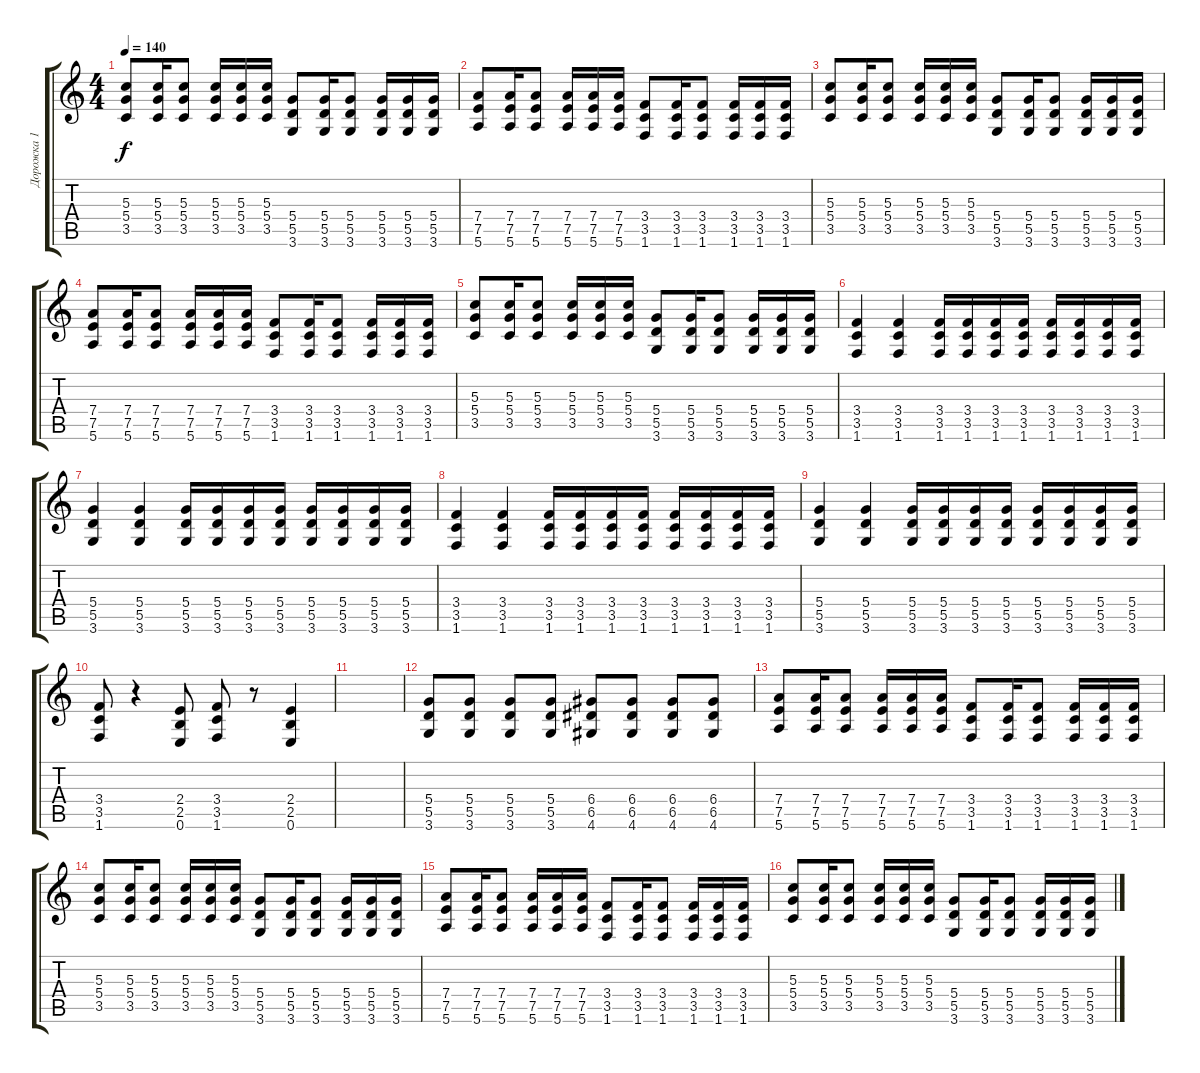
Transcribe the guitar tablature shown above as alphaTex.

\track ("Дорожка 1" "Дорожка 1") {instrument distortionguitar}
\staff {score tabs}
\tuning (E4 B3 G3 D3 A2 E2) {hide}
\ts (4 4)
\tempo 140
\clef g2
\ks c
(5.3 5.4 3.5).8{dy f} (5.3 5.4 3.5).16 (5.3 5.4 3.5).8 (5.3 5.4 3.5).16 (5.3 5.4 3.5).16 (5.3 5.4 3.5).16 (5.4 5.5 3.6).8 (5.4 5.5 3.6).16 (5.4 5.5 3.6).8 (5.4 5.5 3.6).16 (5.4 5.5 3.6).16 (5.4 5.5 3.6).16 |
(7.4 7.5 5.6).8 (7.4 7.5 5.6).16 (7.4 7.5 5.6).8 (7.4 7.5 5.6).16 (7.4 7.5 5.6).16 (7.4 7.5 5.6).16 (3.4 3.5 1.6).8 (3.4 3.5 1.6).16 (3.4 3.5 1.6).8 (3.4 3.5 1.6).16 (3.4 3.5 1.6).16 (3.4 3.5 1.6).16 |
(5.3 5.4 3.5).8 (5.3 5.4 3.5).16 (5.3 5.4 3.5).8 (5.3 5.4 3.5).16 (5.3 5.4 3.5).16 (5.3 5.4 3.5).16 (5.4 5.5 3.6).8 (5.4 5.5 3.6).16 (5.4 5.5 3.6).8 (5.4 5.5 3.6).16 (5.4 5.5 3.6).16 (5.4 5.5 3.6).16 |
(7.4 7.5 5.6).8 (7.4 7.5 5.6).16 (7.4 7.5 5.6).8 (7.4 7.5 5.6).16 (7.4 7.5 5.6).16 (7.4 7.5 5.6).16 (3.4 3.5 1.6).8 (3.4 3.5 1.6).16 (3.4 3.5 1.6).8 (3.4 3.5 1.6).16 (3.4 3.5 1.6).16 (3.4 3.5 1.6).16 |
(5.3 5.4 3.5).8 (5.3 5.4 3.5).16 (5.3 5.4 3.5).8 (5.3 5.4 3.5).16 (5.3 5.4 3.5).16 (5.3 5.4 3.5).16 (5.4 5.5 3.6).8 (5.4 5.5 3.6).16 (5.4 5.5 3.6).8 (5.4 5.5 3.6).16 (5.4 5.5 3.6).16 (5.4 5.5 3.6).16 |
(3.4 3.5 1.6).4 (3.4 3.5 1.6).4 (3.4 3.5 1.6).16 (3.4 3.5 1.6).16 (3.4 3.5 1.6).16 (3.4 3.5 1.6).16 (3.4 3.5 1.6).16 (3.4 3.5 1.6).16 (3.4 3.5 1.6).16 (3.4 3.5 1.6).16 |
(5.4 5.5 3.6).4 (5.4 5.5 3.6).4 (5.4 5.5 3.6).16 (5.4 5.5 3.6).16 (5.4 5.5 3.6).16 (5.4 5.5 3.6).16 (5.4 5.5 3.6).16 (5.4 5.5 3.6).16 (5.4 5.5 3.6).16 (5.4 5.5 3.6).16 |
(3.4 3.5 1.6).4 (3.4 3.5 1.6).4 (3.4 3.5 1.6).16 (3.4 3.5 1.6).16 (3.4 3.5 1.6).16 (3.4 3.5 1.6).16 (3.4 3.5 1.6).16 (3.4 3.5 1.6).16 (3.4 3.5 1.6).16 (3.4 3.5 1.6).16 |
(5.4 5.5 3.6).4 (5.4 5.5 3.6).4 (5.4 5.5 3.6).16 (5.4 5.5 3.6).16 (5.4 5.5 3.6).16 (5.4 5.5 3.6).16 (5.4 5.5 3.6).16 (5.4 5.5 3.6).16 (5.4 5.5 3.6).16 (5.4 5.5 3.6).16 |
(3.4 3.5 1.6).8 r.4 (2.4 2.5 0.6).8 (3.4 3.5 1.6).8 r.8 (2.4 2.5 0.6).4 |
|
(5.4 5.5 3.6).8 (5.4 5.5 3.6).8 (5.4 5.5 3.6).8 (5.4 5.5 3.6).8 (6.4 6.5 4.6).8 (6.4 6.5 4.6).8 (6.4 6.5 4.6).8 (6.4 6.5 4.6).8 |
(7.4 7.5 5.6).8 (7.4 7.5 5.6).16 (7.4 7.5 5.6).8 (7.4 7.5 5.6).16 (7.4 7.5 5.6).16 (7.4 7.5 5.6).16 (3.4 3.5 1.6).8 (3.4 3.5 1.6).16 (3.4 3.5 1.6).8 (3.4 3.5 1.6).16 (3.4 3.5 1.6).16 (3.4 3.5 1.6).16 |
(5.3 5.4 3.5).8 (5.3 5.4 3.5).16 (5.3 5.4 3.5).8 (5.3 5.4 3.5).16 (5.3 5.4 3.5).16 (5.3 5.4 3.5).16 (5.4 5.5 3.6).8 (5.4 5.5 3.6).16 (5.4 5.5 3.6).8 (5.4 5.5 3.6).16 (5.4 5.5 3.6).16 (5.4 5.5 3.6).16 |
(7.4 7.5 5.6).8 (7.4 7.5 5.6).16 (7.4 7.5 5.6).8 (7.4 7.5 5.6).16 (7.4 7.5 5.6).16 (7.4 7.5 5.6).16 (3.4 3.5 1.6).8 (3.4 3.5 1.6).16 (3.4 3.5 1.6).8 (3.4 3.5 1.6).16 (3.4 3.5 1.6).16 (3.4 3.5 1.6).16 |
(5.3 5.4 3.5).8 (5.3 5.4 3.5).16 (5.3 5.4 3.5).8 (5.3 5.4 3.5).16 (5.3 5.4 3.5).16 (5.3 5.4 3.5).16 (5.4 5.5 3.6).8 (5.4 5.5 3.6).16 (5.4 5.5 3.6).8 (5.4 5.5 3.6).16 (5.4 5.5 3.6).16 (5.4 5.5 3.6).16
